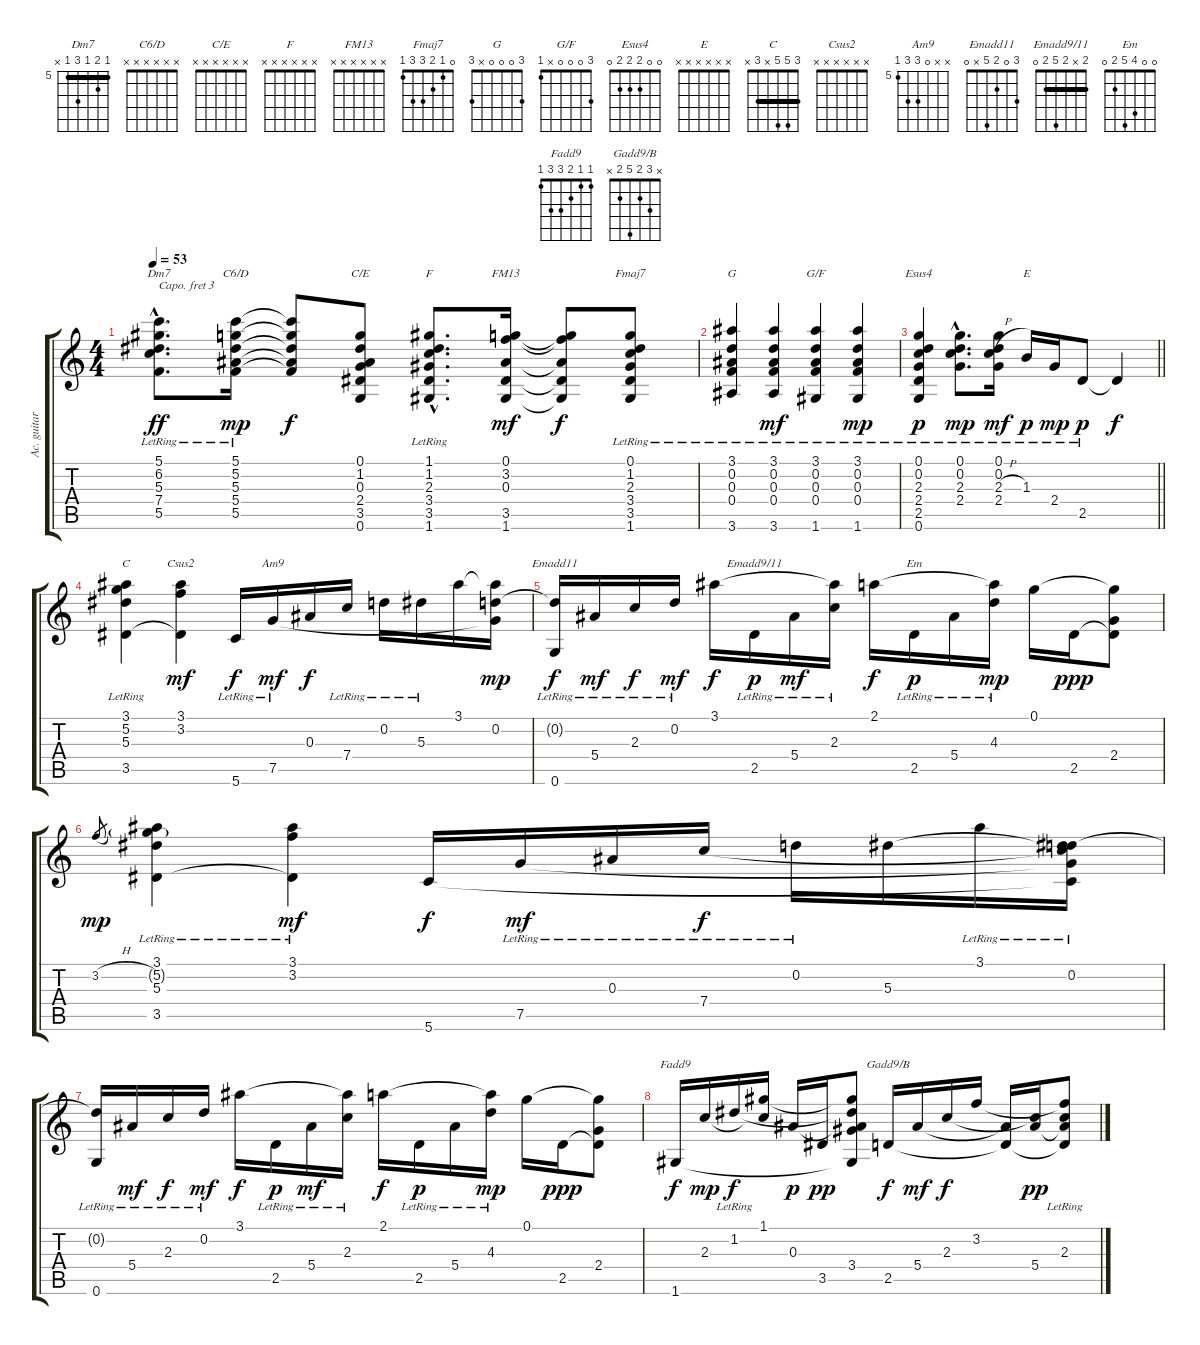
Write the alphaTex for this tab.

\track ("Ac. guitar TAB by" "Ac. guitar") {instrument acousticguitarnylon}
\staff {score tabs}
\capo 3
\tuning (E4 B3 G3 D3 A2 E2) {hide}
\chord ("Dm7" 5 6 5 7 5 x) {firstfret 5 barre 5}
\chord ("C6/D" x x x x x x)
\chord ("C/E" x x x x x x)
\chord ("F" x x x x x x)
\chord ("FM13" x x x x x x)
\chord ("Fmaj7" 0 1 2 3 3 1)
\chord ("G" 3 0 0 0 x 3)
\chord ("G/F" 3 0 0 0 x 1)
\chord ("Esus4" 0 0 2 2 2 0)
\chord ("E" x x x x x x)
\chord ("C" 3 5 5 x 3 x) {barre 3}
\chord ("Csus2" x x x x x x)
\chord ("Am9" x x 0 7 7 5) {firstfret 5}
\chord ("Emadd11" 3 0 2 5 x 0)
\chord ("Emadd9/11" 2 x 2 5 2 0) {barre 2}
\chord ("Em" 0 0 4 5 2 0)
\chord ("Fadd9" 1 1 2 3 3 1)
\chord ("Gadd9/B" x 3 2 5 2 x)
\ts (4 4)
\tempo 53
\clef g2
\ks c
(5.1{hac lr} 6.2{hac} 5.3{hac lr} 7.4{hac} 5.5{hac lr}).8{d ch "Dm7" dy ff} (5.1{lr} 5.2{lr} 5.3{lr} 5.4{lr} 5.5).16{ch "C6/D" dy mp} (5.1{t} 5.2{t} 5.3{t} 5.4{t} 5.5{t}).8{dy f} (0.1 1.2 0.3 2.4 3.5 0.6).8{ch "C/E"} (1.1{hac} 1.2{hac} 2.3{hac} 3.4{hac} 3.5{hac lr} 1.6{hac lr}).8{d ch "F"} (0.1 3.2 0.3 3.5 1.6).16{ch "FM13" dy mf} (0.1{t} 3.2{t} 0.3{t} 3.5{t} 1.6{t}).8{dy f} (0.1{lr} 1.2{lr} 2.3{lr} 3.4{lr} 3.5 1.6).8{ch "Fmaj7"} |
(3.1{lr} 0.2{lr} 0.3{lr} 0.4{lr} 3.6{lr}).4{ch "G"} (3.1{lr} 0.2{lr} 0.3{lr} 0.4{lr} 3.6{lr}).4{dy mf} (3.1{lr} 0.2{lr} 0.3{lr} 0.4{lr} 1.6{lr}).4{ch "G/F"} (3.1{lr} 0.2{lr} 0.3{lr} 0.4{lr} 1.6{lr}).4{dy mp} |
\barLineRight lightlight
(0.1{lr} 0.2{lr} 2.3{lr} 2.4{lr} 2.5{lr} 0.6{lr}).4{ch "Esus4" dy p} (0.1{hac lr} 0.2{hac lr} 2.3{hac lr} 2.4{hac lr}).8{d dy mp} (0.1 0.2 2.3{h} 2.4{lr}).16{dy mf} 1.3{lr}.16{ch "E" dy p} 2.4{lr}.16{dy mp} 2.5{lr}.8{dy p} 2.5{t}.4{dy f} |
(3.1{lr} 5.2 5.3{lr} 3.5).4{ch "C"} (3.1 3.2 3.5{t}).4{ch "Csus2" dy mf} 5.6{lr}.16{dy f} 7.5{lr}.16{ch "Am9" dy mf} 0.3.16{dy f} 7.4{lr}.16 0.2{lr}.16 5.3{lr}.16 3.1.16 (3.1{t} 0.2 7.5{t}).16{dy mp} |
(0.2{t} 0.6{lr}).16{ch "Emadd11" dy f} 5.4{lr}.16{dy mf} 2.3{lr}.16{dy f} 0.2{lr}.16{dy mf} 3.1.16{dy f} 2.5{lr}.16{ch "Emadd9/11" dy p} 5.4{lr}.16{dy mf} (3.1{t} 2.3{lr}).16 2.1.16{dy f} 2.5{lr}.16{ch "Em" dy p} 5.4{lr}.16 (2.1{t} 4.3{lr}).16{dy mp} 0.1.16 2.5.16{dy ppp} (0.1{t} 2.4 2.5{t}).8 |
3.2{h}.8{gr dy mp} (3.1{lr} 5.2{g} 5.3{lr} 3.5).4 (3.1{lr} 3.2{lr} 3.5{t}).4{dy mf} 5.6.16{dy f} 7.5{lr}.16{dy mf} 0.3{lr}.16 7.4{lr}.16{dy f} 0.2{lr}.16 5.3.16 3.1{lr}.16 (0.2{lr} 5.3{t} 7.4{t} 7.5{t} 5.6{t}).16 |
(0.2{t} 0.6{lr}).16 5.4{lr}.16{dy mf} 2.3{lr}.16{dy f} 0.2{lr}.16{dy mf} 3.1.16{dy f} 2.5{lr}.16{dy p} 5.4{lr}.16{dy mf} (3.1{t} 2.3{lr}).16 2.1.16{dy f} 2.5{lr}.16{dy p} 5.4{lr}.16 (2.1{t} 4.3{lr}).16{dy mp} 0.1.16 2.5.16{dy ppp} (0.1{t} 2.4 2.5{t}).8 |
1.6.16{ch "Fadd9" dy f} 2.3.16{dy mp} 1.2{lr}.16{dy f} (1.1 2.3{t}).16 0.3.16{dy p} 3.5.16{dy pp} (1.1{t} 1.2{t} 0.3{t} 3.4 1.6{t}).8 2.5.16{ch "Gadd9/B" dy f} 5.4.16{dy mf} 2.3.16{dy f} 3.2.16 (5.4{t} 2.5{t}).16 (2.3{t} 5.4).16{dy pp} (3.2{t} 2.3{lr} 5.4{t} 2.5{t}).8
